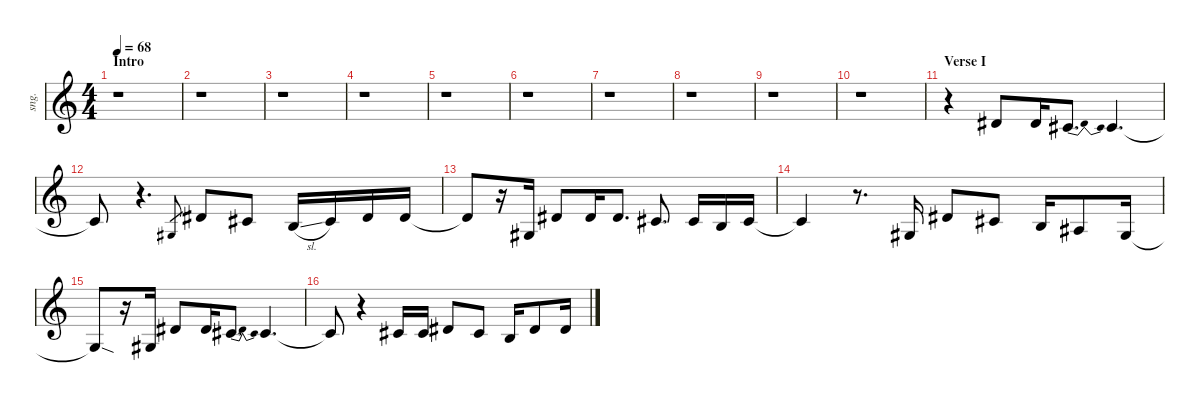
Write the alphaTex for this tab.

\defaultSystemsLayout 4
\hideDynamics
\bracketExtendMode nobrackets
\otherSystemsTrackNameOrientation horizontal
\track ("Vocals" "sng.") {instrument voiceoohs}
\staff {score}
\tuning (Eb4 Bb3 Gb3 Db3 Ab2 Eb2)
\ts (4 4)
\section ("" "Intro")
\tempo 68
\clef g2
\ks c
r.1{dy mf instrument voiceoohs beam Down} |
r.1{beam Down} |
r.1{beam Down} |
r.1{beam Down} |
r.1{beam Down} |
r.1{beam Down} |
r.1{beam Down} |
r.1{beam Down} |
r.1{beam Down} |
r.1{beam Down} |
\section ("" "Verse I")
r.4{beam Down} 7.5{acc #}.8{ot 8vb beam Up} 7.5{acc #}.16{ot 8vb beam Up} 5.5{be (bendrelease 0 0 10.2 4 20.4 4 30 0) acc #}.8{d ot 8vb beam Up} 5.5{acc #}.4{d ot 8vb beam Up} |
5.5{t acc #}.8{ot 8vb beam Up} r.4{d beam Up} 0.5{acc #}.8{ot 8vb gr beam Up} 7.5{acc #}.8{ot 8vb beam Up} 5.5{acc #}.8{ot 8vb beam Up} 3.5{sl}.16{ot 8vb beam Up} 5.5{acc #}.16{ot 8vb beam Up} 7.5{acc #}.16{ot 8vb beam Up} 7.5{acc #}.16{ot 8vb beam Up} |
7.5{t acc #}.8{ot 8vb beam Up} r.16{beam Up} 0.5{acc #}.16{ot 8vb beam Up} 7.5{acc #}.8{ot 8vb beam Up} 7.5{acc #}.16{ot 8vb beam Up} 7.5{acc #}.8{d ot 8vb beam Up} 5.5{acc #}.8{d ot 8vb beam Up} 5.5{acc #}.16{ot 8vb beam Up} 3.5.16{ot 8vb beam Up} 5.5{acc #}.16{ot 8vb beam Up} |
5.5{t acc #}.4{ot 8vb beam Up} r.8{d beam Up} 0.5{acc #}.16{ot 8vb beam Up} 7.5{acc #}.8{ot 8vb beam Up} 5.5{acc #}.8{ot 8vb beam Up} 3.5.16{ot 8vb beam Up} 2.5{acc #}.8{ot 8vb beam Up} 5.6{acc #}.16{ot 8vb beam Up} |
5.6{sod t acc #}.8{ot 8vb beam Up} r.16{beam Up} 0.5{acc #}.16{ot 8vb beam Up} 7.5{acc #}.8{ot 8vb beam Up} 7.5{acc #}.16{ot 8vb beam Up} 5.5{be (bendrelease 0 0 10.2 4 20.4 4 30 0) acc #}.8{d ot 8vb beam Up} 5.5{acc #}.4{d ot 8vb beam Up} |
5.5{t acc #}.8{ot 8vb beam Up} r.4{beam Up} 5.5{acc #}.16{ot 8vb beam Up} 5.5{acc #}.16{ot 8vb beam Up} 7.5{acc #}.8{ot 8vb beam Up} 5.5{acc #}.8{ot 8vb beam Up} 3.5.16{ot 8vb beam Up} 7.5{acc #}.8{ot 8vb beam Up} 7.5{acc #}.16{ot 8vb beam Up}
